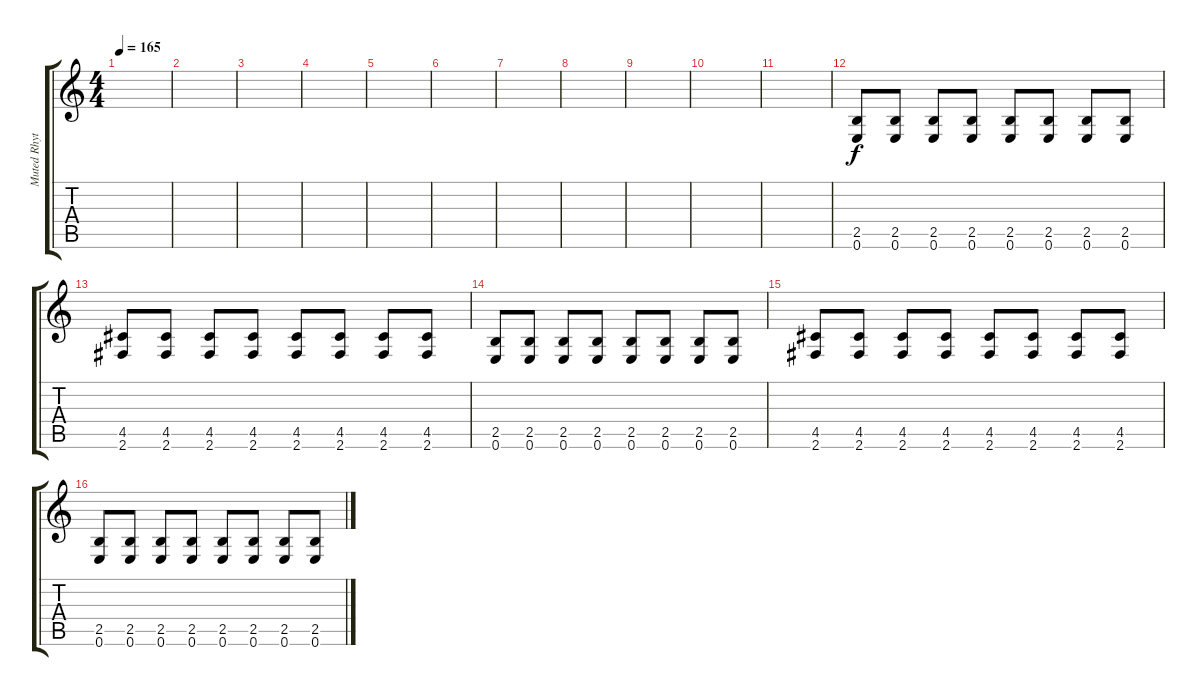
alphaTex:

\track ("Muted Rhythm Guitar" "Muted Rhyt") {instrument electricguitarmuted}
\staff {score tabs}
\tuning (E4 B3 G3 D3 A2 E2) {hide}
\ts (4 4)
\tempo 165
\clef g2
\ks c
|
|
|
|
|
|
|
|
|
|
|
(2.5 0.6).8 (2.5 0.6).8 (2.5 0.6).8 (2.5 0.6).8 (2.5 0.6).8 (2.5 0.6).8 (2.5 0.6).8 (2.5 0.6).8 |
(4.5 2.6).8 (4.5 2.6).8 (4.5 2.6).8 (4.5 2.6).8 (4.5 2.6).8 (4.5 2.6).8 (4.5 2.6).8 (4.5 2.6).8 |
(2.5 0.6).8 (2.5 0.6).8 (2.5 0.6).8 (2.5 0.6).8 (2.5 0.6).8 (2.5 0.6).8 (2.5 0.6).8 (2.5 0.6).8 |
(4.5 2.6).8 (4.5 2.6).8 (4.5 2.6).8 (4.5 2.6).8 (4.5 2.6).8 (4.5 2.6).8 (4.5 2.6).8 (4.5 2.6).8 |
(2.5 0.6).8 (2.5 0.6).8 (2.5 0.6).8 (2.5 0.6).8 (2.5 0.6).8 (2.5 0.6).8 (2.5 0.6).8 (2.5 0.6).8
